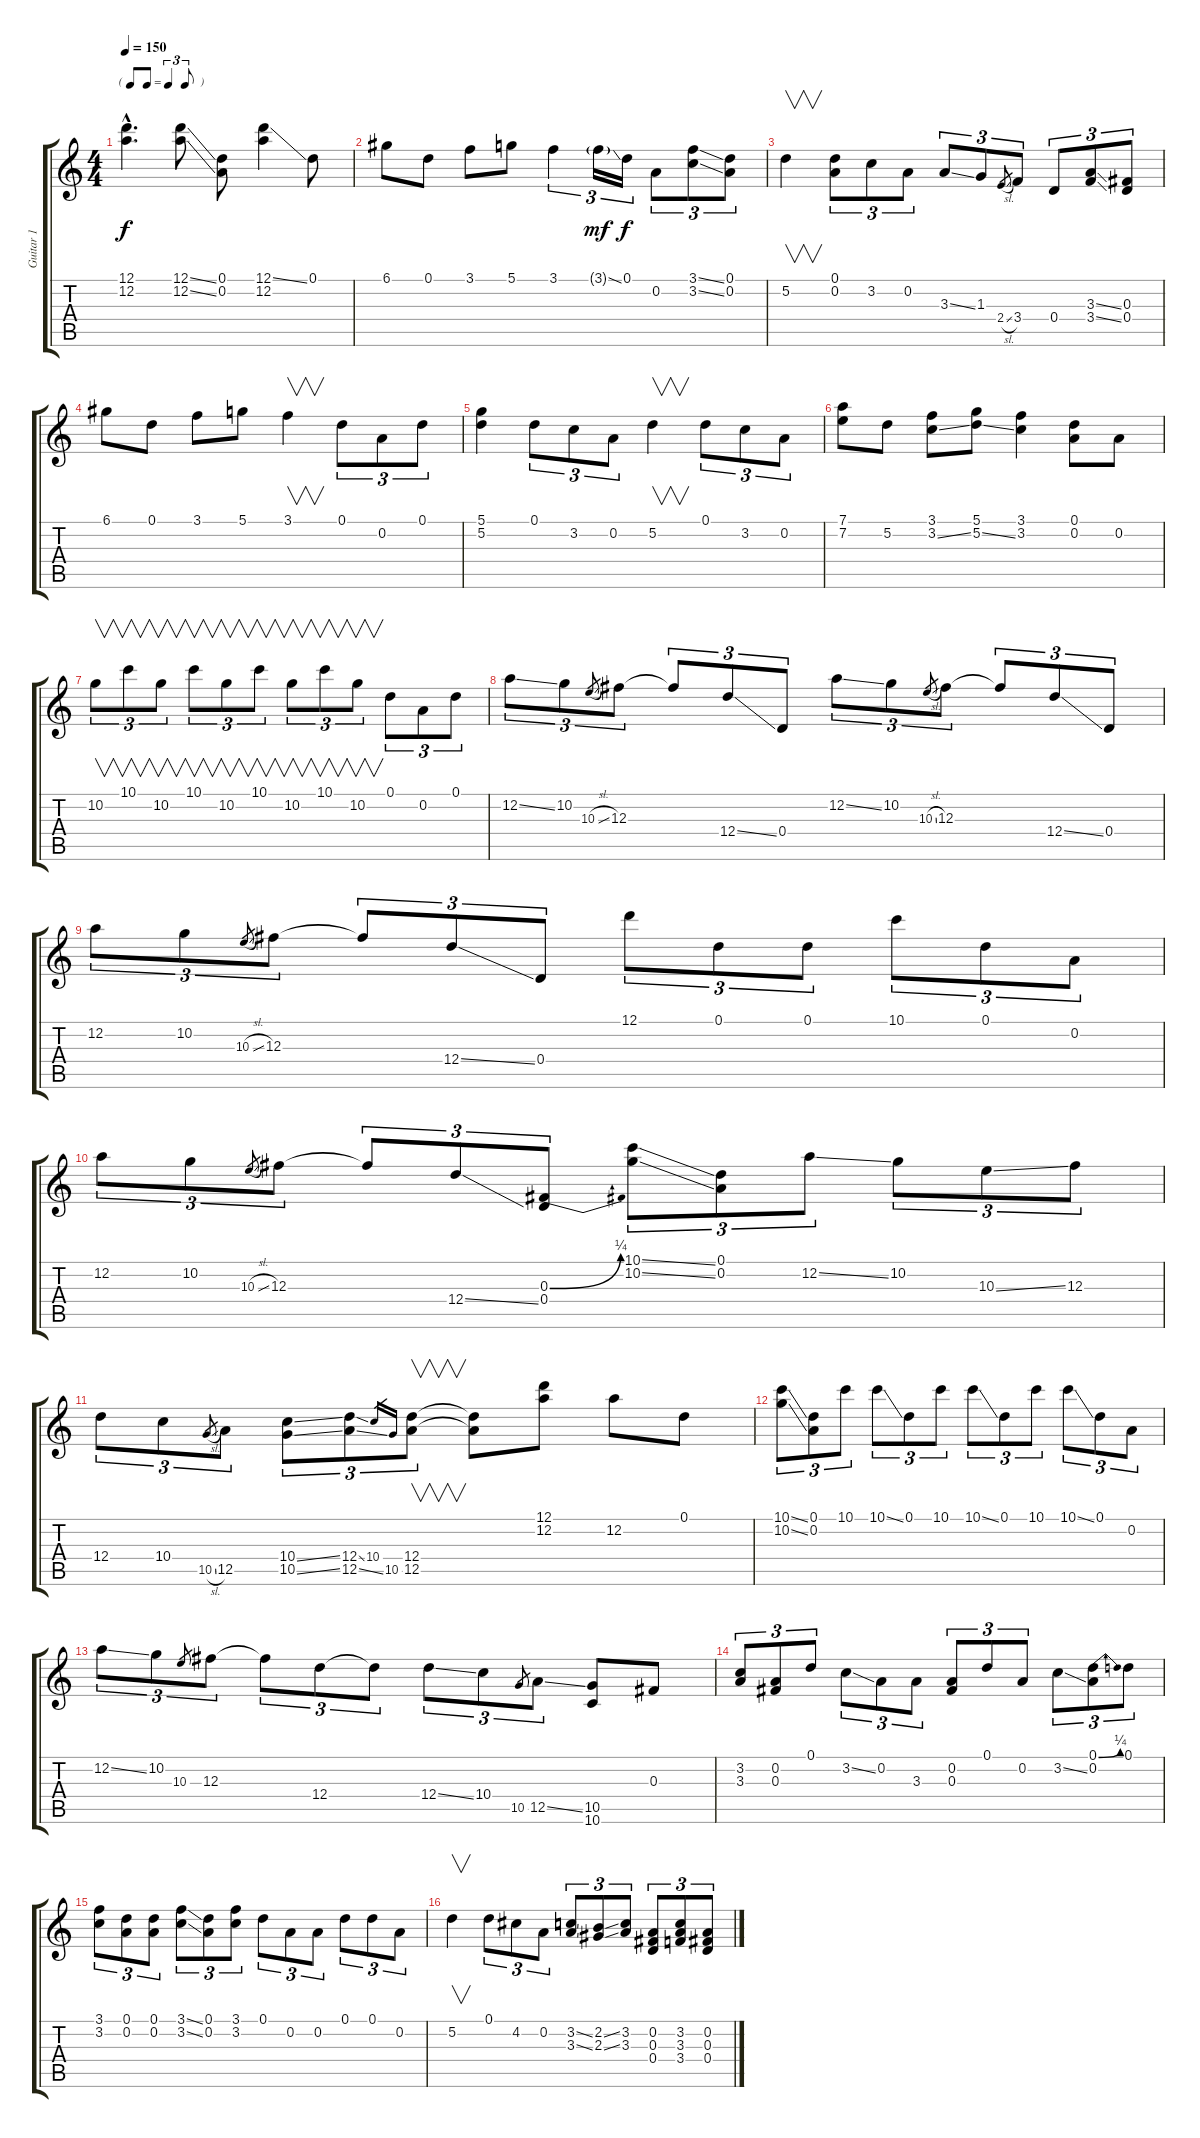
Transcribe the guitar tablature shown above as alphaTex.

\track ("Guitar 1" "Guitar 1") {instrument electricguitarmuted}
\staff {score tabs}
\tuning (D4 A3 Gb3 D3 A2 D2) {hide}
\ts (4 4)
\tf triplet8th
\tempo 150
\clef g2
\ks c
(12.1{hac t} 12.2{hac t}).4{d dy f} (12.1{ss} 12.2{ss}).8 (0.1 0.2).8 (12.1{ss} 12.2).4 0.1.8 |
6.1.8 0.1.8 3.1.8 5.1.8 3.1.4{tu (3 2)} 3.1{ss g}.16{tu (3 2) dy mf} 0.1.16{tu (3 2) dy f} 0.2.8{tu (3 2)} (3.1{ss} 3.2{ss}).8{tu (3 2)} (0.1 0.2).8{tu (3 2)} |
5.2.4{v} (0.1 0.2).8{tu (3 2)} 3.2.8{tu (3 2)} 0.2.8{tu (3 2)} 3.3{ss}.8{tu (3 2)} 1.3.8{tu (3 2)} 2.4{sl}.8{gr} 3.4.8{tu (3 2)} 0.4.8{tu (3 2)} (3.3{ss} 3.4{ss}).8{tu (3 2)} (0.3 0.4).8{tu (3 2)} |
6.1.8 0.1.8 3.1.8 5.1.8 3.1.4{v} 0.1.8{tu (3 2)} 0.2.8{tu (3 2)} 0.1.8{tu (3 2)} |
(5.1 5.2).4 0.1.8{tu (3 2)} 3.2.8{tu (3 2)} 0.2.8{tu (3 2)} 5.2.4{v} 0.1.8{tu (3 2)} 3.2.8{tu (3 2)} 0.2.8{tu (3 2)} |
(7.1 7.2).8 5.2.8 (3.1 3.2{ss}).8 (5.1 5.2{ss}).8 (3.1 3.2).4 (0.1 0.2).8 0.2.8 |
10.2.8{v tu (3 2)} 10.1.8{v tu (3 2)} 10.2.8{v tu (3 2)} 10.1.8{v tu (3 2)} 10.2.8{v tu (3 2)} 10.1.8{v tu (3 2)} 10.2.8{v tu (3 2)} 10.1.8{v tu (3 2)} 10.2.8{v tu (3 2)} 0.1.8{tu (3 2)} 0.2.8{tu (3 2)} 0.1.8{tu (3 2)} |
12.2{ss}.8{tu (3 2)} 10.2.8{tu (3 2)} 10.3{sl}.8{gr} 12.3.8{tu (3 2)} 12.3{t}.8{tu (3 2)} 12.4{ss}.8{tu (3 2)} 0.4.8{tu (3 2)} 12.2{ss}.8{tu (3 2)} 10.2.8{tu (3 2)} 10.3{sl}.8{gr} 12.3.8{tu (3 2)} 12.3{t}.8{tu (3 2)} 12.4{ss}.8{tu (3 2)} 0.4.8{tu (3 2)} |
12.2.8{tu (3 2)} 10.2.8{tu (3 2)} 10.3{sl}.8{gr} 12.3.8{tu (3 2)} 12.3{t}.8{tu (3 2)} 12.4{ss}.8{tu (3 2)} 0.4.8{tu (3 2)} 12.1.8{tu (3 2)} 0.1.8{tu (3 2)} 0.1.8{tu (3 2)} 10.1.8{tu (3 2)} 0.1.8{tu (3 2)} 0.2.8{tu (3 2)} |
12.2.8{tu (3 2)} 10.2.8{tu (3 2)} 10.3{sl}.8{gr} 12.3.8{tu (3 2)} 12.3{t}.8{tu (3 2)} 12.4{ss}.8{tu (3 2)} (0.3{be (bend 0 0 60 1)} 0.4).8{tu (3 2)} (10.1{ss} 10.2{ss}).8{tu (3 2)} (0.1 0.2).8{tu (3 2)} 12.2{ss}.8{tu (3 2)} 10.2.8{tu (3 2)} 10.3{ss}.8{tu (3 2)} 12.3.8{tu (3 2)} |
12.4.8{tu (3 2)} 10.4.8{tu (3 2)} 10.5{sl}.8{gr} 12.5.8{tu (3 2)} (10.4{ss} 10.5{ss}).8{tu (3 2)} (12.4{ss} 12.5{ss}).8{tu (3 2)} 10.4.16{gr} 10.5.16{gr} (12.4 12.5).8{v tu (3 2)} (12.4{t} 12.5{t}).8 (12.1 12.2).8 12.2.8 0.1.8 |
(10.1{ss} 10.2{ss}).8{tu (3 2)} (0.1 0.2).8{tu (3 2)} 10.1.8{tu (3 2)} 10.1{ss}.8{tu (3 2)} 0.1.8{tu (3 2)} 10.1.8{tu (3 2)} 10.1{ss}.8{tu (3 2)} 0.1.8{tu (3 2)} 10.1.8{tu (3 2)} 10.1{ss}.8{tu (3 2)} 0.1.8{tu (3 2)} 0.2.8{tu (3 2)} |
12.2{ss}.8{tu (3 2)} 10.2.8{tu (3 2)} 10.3.8{gr} 12.3.8{tu (3 2)} 12.3{t}.8{tu (3 2)} 12.4.8{tu (3 2)} 12.4{t}.8{tu (3 2)} 12.4{ss}.8{tu (3 2)} 10.4.8{tu (3 2)} 10.5.8{gr} 12.5{ss}.8{tu (3 2)} (10.5 10.6).8 0.3.8 |
(3.2 3.3).8{tu (3 2)} (0.2 0.3).8{tu (3 2)} 0.1.8{tu (3 2)} 3.2{ss}.8{tu (3 2)} 0.2.8{tu (3 2)} 3.3.8{tu (3 2)} (0.2 0.3).8{tu (3 2)} 0.1.8{tu (3 2)} 0.2.8{tu (3 2)} 3.2{ss}.8{tu (3 2)} (0.1{be (bend 0 0 60 1)} 0.2).8{tu (3 2)} 0.1.8{tu (3 2)} |
(3.1 3.2).8{tu (3 2)} (0.1 0.2).8{tu (3 2)} (0.1 0.2).8{tu (3 2)} (3.1{ss} 3.2{ss}).8{tu (3 2)} (0.1 0.2).8{tu (3 2)} (3.1 3.2).8{tu (3 2)} 0.1.8{tu (3 2)} 0.2.8{tu (3 2)} 0.2.8{tu (3 2)} 0.1.8{tu (3 2)} 0.1.8{tu (3 2)} 0.2.8{tu (3 2)} |
5.2.4{v} 0.1.8{tu (3 2)} 4.2.8{tu (3 2)} 0.2.8{tu (3 2)} (3.2{ss} 3.3{ss}).8{tu (3 2)} (2.2{ss} 2.3{ss}).8{tu (3 2)} (3.2 3.3).8{tu (3 2)} (0.2 0.3 0.4).8{tu (3 2)} (3.2 3.3 3.4).8{tu (3 2)} (0.2 0.3 0.4).8{tu (3 2)}
